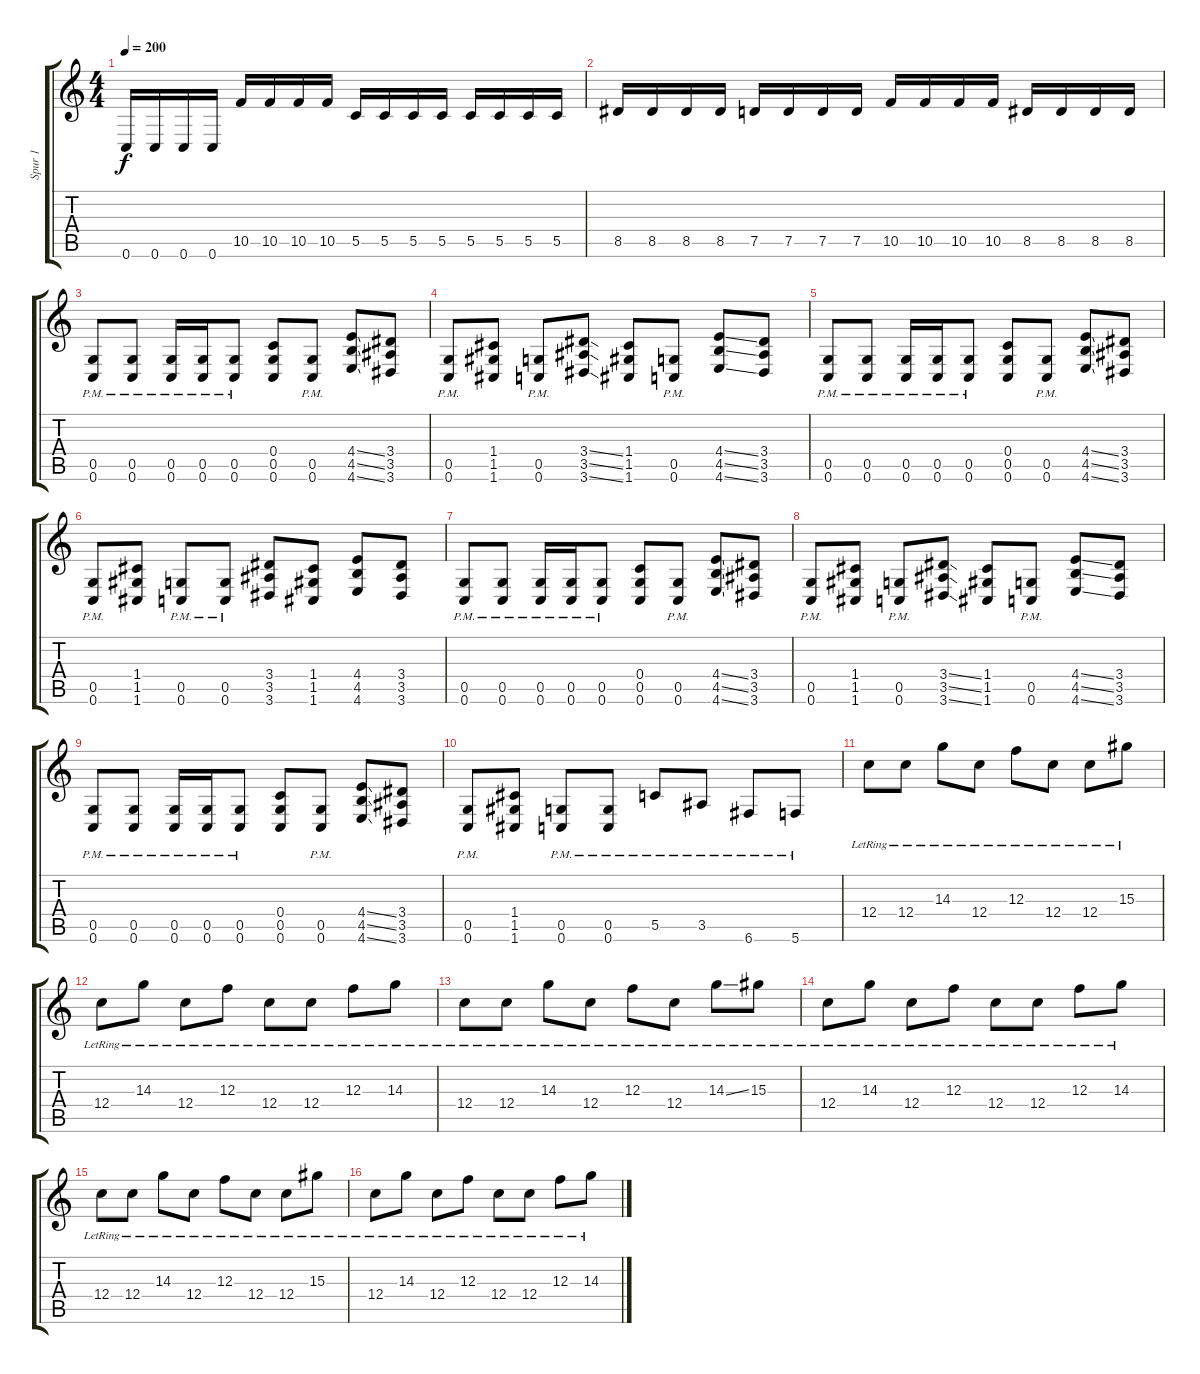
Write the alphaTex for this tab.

\track ("Spur 1" "Spur 1") {instrument distortionguitar}
\staff {score tabs}
\tuning (D4 A3 F3 C3 G2 C2) {hide}
\ts (4 4)
\tempo 200
\clef g2
\ks c
0.6.16{dy f} 0.6.16 0.6.16 0.6.16 10.5.16 10.5.16 10.5.16 10.5.16 5.5.16 5.5.16 5.5.16 5.5.16 5.5.16 5.5.16 5.5.16 5.5.16 |
8.5.16 8.5.16 8.5.16 8.5.16 7.5.16 7.5.16 7.5.16 7.5.16 10.5.16 10.5.16 10.5.16 10.5.16 8.5.16 8.5.16 8.5.16 8.5.16 |
(0.5{pm} 0.6{pm}).8 (0.5{pm} 0.6{pm}).8 (0.5{pm} 0.6{pm}).16 (0.5{pm} 0.6{pm}).16 (0.5{pm} 0.6{pm}).8 (0.4 0.5 0.6).8 (0.5 0.6{pm}).8 (4.4{ss} 4.5{ss} 4.6{ss}).8 (3.4 3.5 3.6).8 |
(0.5{pm} 0.6).8 (1.4 1.5 1.6).8 (0.5{pm} 0.6).8 (3.4{ss} 3.5{ss} 3.6{ss}).8 (1.4 1.5 1.6).8 (0.5{pm} 0.6).8 (4.4{ss} 4.5{ss} 4.6{ss}).8 (3.4 3.5 3.6).8 |
(0.5{pm} 0.6{pm}).8 (0.5{pm} 0.6{pm}).8 (0.5{pm} 0.6{pm}).16 (0.5{pm} 0.6{pm}).16 (0.5{pm} 0.6{pm}).8 (0.4 0.5 0.6).8 (0.5 0.6{pm}).8 (4.4{ss} 4.5{ss} 4.6{ss}).8 (3.4 3.5 3.6).8 |
(0.5{pm} 0.6).8 (1.4 1.5 1.6).8 (0.5{pm} 0.6).8 (0.5{pm} 0.6{pm}).8 (3.4 3.5 3.6).8 (1.4 1.5 1.6).8 (4.4 4.5 4.6).8 (3.4 3.5 3.6).8 |
(0.5{pm} 0.6{pm}).8 (0.5{pm} 0.6{pm}).8 (0.5{pm} 0.6{pm}).16 (0.5{pm} 0.6{pm}).16 (0.5{pm} 0.6{pm}).8 (0.4 0.5 0.6).8 (0.5 0.6{pm}).8 (4.4{ss} 4.5{ss} 4.6{ss}).8 (3.4 3.5 3.6).8 |
(0.5{pm} 0.6).8 (1.4 1.5 1.6).8 (0.5{pm} 0.6).8 (3.4{ss} 3.5{ss} 3.6{ss}).8 (1.4 1.5 1.6).8 (0.5{pm} 0.6).8 (4.4{ss} 4.5{ss} 4.6{ss}).8 (3.4 3.5 3.6).8 |
(0.5{pm} 0.6{pm}).8 (0.5{pm} 0.6{pm}).8 (0.5{pm} 0.6{pm}).16 (0.5{pm} 0.6{pm}).16 (0.5{pm} 0.6{pm}).8 (0.4 0.5 0.6).8 (0.5 0.6{pm}).8 (4.4{ss} 4.5{ss} 4.6{ss}).8 (3.4 3.5 3.6).8 |
(0.5{pm} 0.6).8 (1.4 1.5 1.6).8 (0.5{pm} 0.6).8 (0.5{pm} 0.6{pm}).8 5.5{pm}.8 3.5{pm}.8 6.6{pm}.8 5.6{pm}.8 |
12.4{lr}.8 12.4{lr}.8 14.3{lr}.8 12.4{lr}.8 12.3{lr}.8 12.4{lr}.8 12.4{lr}.8 15.3{lr}.8 |
12.4{lr}.8 14.3{lr}.8 12.4{lr}.8 12.3{lr}.8 12.4{lr}.8 12.4{lr}.8 12.3{lr}.8 14.3{lr}.8 |
12.4{lr}.8 12.4{lr}.8 14.3{lr}.8 12.4{lr}.8 12.3{lr}.8 12.4{lr}.8 14.3{ss lr}.8 15.3{lr}.8 |
12.4{lr}.8 14.3{lr}.8 12.4{lr}.8 12.3{lr}.8 12.4{lr}.8 12.4{lr}.8 12.3{lr}.8 14.3{lr}.8 |
12.4{lr}.8 12.4{lr}.8 14.3{lr}.8 12.4{lr}.8 12.3{lr}.8 12.4{lr}.8 12.4{lr}.8 15.3{lr}.8 |
12.4{lr}.8 14.3{lr}.8 12.4{lr}.8 12.3{lr}.8 12.4{lr}.8 12.4{lr}.8 12.3{lr}.8 14.3{lr}.8
